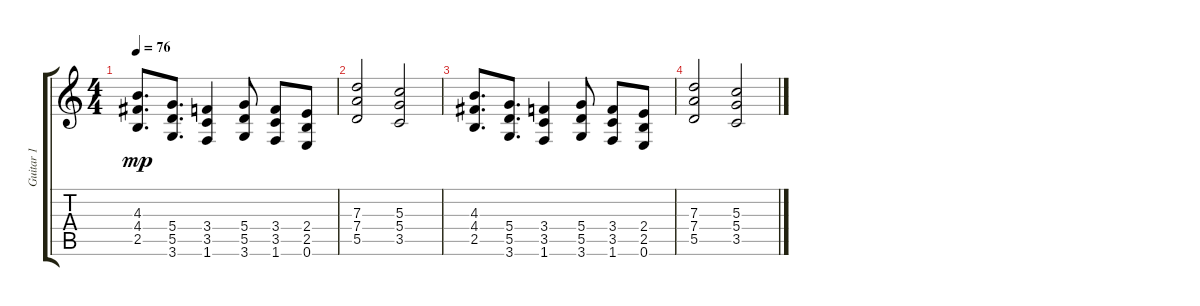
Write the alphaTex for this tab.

\track ("Guitar 1" "Guitar 1") {instrument acousticguitarnylon}
\staff {score tabs}
\tuning (E4 B3 G3 D3 A2 E2) {hide}
\ts (4 4)
\tempo 76
\clef g2
\ks c
(4.3 4.4 2.5).8{d dy mp} (5.4 5.5 3.6).8{d} (3.4 3.5 1.6).4 (5.4 5.5 3.6).8 (3.4 3.5 1.6).8 (2.4 2.5 0.6).8 |
(7.3 7.4 5.5).2 (5.3 5.4 3.5).2 |
(4.3 4.4 2.5).8{d} (5.4 5.5 3.6).8{d} (3.4 3.5 1.6).4 (5.4 5.5 3.6).8 (3.4 3.5 1.6).8 (2.4 2.5 0.6).8 |
(7.3 7.4 5.5).2 (5.3 5.4 3.5).2
